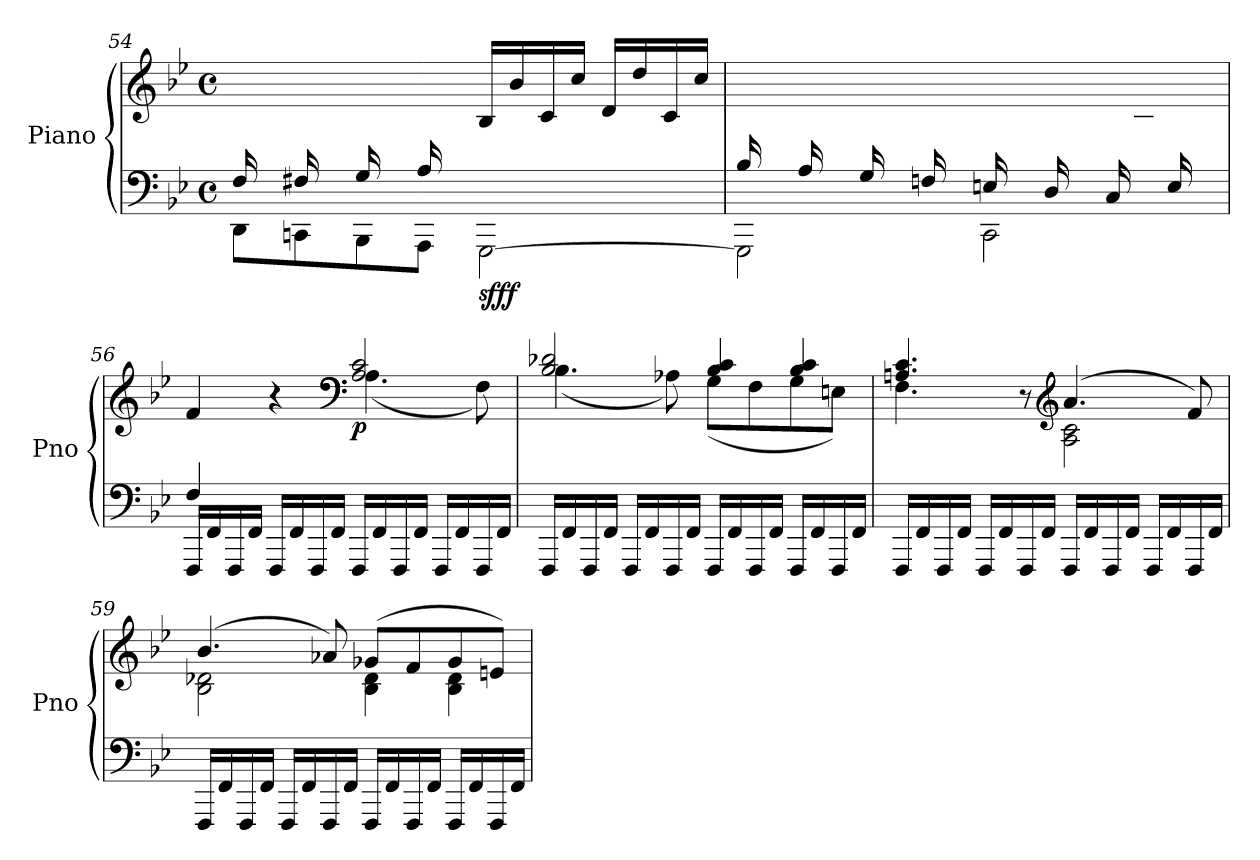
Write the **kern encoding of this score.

**kern	**kern	**dynam
*part1	*part1	*part1
*staff2	*staff1	*staff1/2
*I"Piano	*	*
*I'Pno	*	*
!!LO:PB:g=z
*clefF4	*clefG2	*
*k[b-e-]	*k[b-e-]	*
*M4/4	*M4/4	*
*met(c)	*met(c)	*
=54	=54	=54
*^	*	*
16F/LL	8DD\L	16ryy	.
16ryy	.	16f\	.
16F#X/	8CCn\	16ryy	.
16ryy	.	16f#X\JJ	.
16G/LL	8BBB-\	16ryy	.
16ryy	.	16g\	.
16A/	8AAA\J	16ryy	.
2ryy	.	16a\JJ	.
!	!	!	!LO:DY:b=2
!	!	!	!LO:DY:n=1:b
.	[2GGG\	16B-/LL	sf ff
.	.	16b-/	.
.	.	16c/	.
.	.	16cc/JJ	.
.	.	16d/LL	.
.	.	16dd/	.
.	.	16c/	.
16ryy	.	16cc/JJ	.
=55	=55	=55	=55
16B-/LL	2GGG\]	16ryy	.
16ryy	.	16b-\	.
16A/	.	16ryy	.
16ryy	.	16a\JJ	.
16G/LL	.	16ryy	.
16ryy	.	16g\	.
16Fn/	.	16ryy	.
16ryy	.	16fn\JJ	.
16En/LL	2CC\	16ryy	.
16ryy	.	16en\	.
16D/	.	16ryy	.
16ryy	.	16d\JJ	.
16C/LL	.	16ryy	.
16ryy	.	16c\	.
16E/	.	16ryy	.
16ryy	.	16e\JJ	.
!!LO:LB:g=z
=56	=56	=56	=56
*	*	*^	*
4F/	16FFF/LL	4f/	2ryy	.
.	16FF/	.	.	.
.	16FFF/	.	.	.
.	16FF/JJ	.	.	.
2.ryy	16FFF/LL	4r	.	.
.	16FF/	.	.	.
.	16FFF/	.	.	.
.	16FF/JJ	.	.	.
*	*	*clefF4	*	*
!	!	!	!	!LO:DY:b
.	16FFF/LL	2A/ 2c/	(<4.A\	p
.	16FF/	.	.	.
.	16FFF/	.	.	.
.	16FF/JJ	.	.	.
.	16FFF/LL	.	.	.
.	16FF/	.	.	.
.	16FFF/	.	8F\)	.
.	16FF/JJ	.	.	.
*v	*v	*	*	*
!!LO:LB:g=z	!!
=57	=57	=57	=57
16FFF/LL	2B-/ 2d-X/	(<4.B-\	.
16FF/	.	.	.
16FFF/	.	.	.
16FF/JJ	.	.	.
16FFF/LL	.	.	.
16FF/	.	.	.
16FFF/	.	8A-X\)	.
16FF/JJ	.	.	.
16FFF/LL	4B-/ 4c/	(<8G\L	.
16FF/	.	.	.
16FFF/	.	8F\	.
16FF/JJ	.	.	.
16FFF/LL	4B-/ 4c/	8G\	.
16FF/	.	.	.
16FFF/	.	8En\J)	.
16FF/JJ	.	.	.
=58	=58	=58	=58
16FFF/LL	4.An/ 4.c/	4.F\	.
16FF/	.	.	.
16FFF/	.	.	.
16FF/JJ	.	.	.
16FFF/LL	.	.	.
16FF/	.	.	.
16FFF/	8r	8ryy	.
16FF/JJ	.	.	.
*	*clefG2	*	*
16FFF/LL	(>4.a/	2A\ 2c\	.
16FF/	.	.	.
16FFF/	.	.	.
16FF/JJ	.	.	.
16FFF/LL	.	.	.
16FF/	.	.	.
16FFF/	8f/)	.	.
16FF/JJ	.	.	.
!!LO:LB:g=z	!!
=59	=59	=59	=59
16FFF/LL	(>4.b-/	2B-\ 2d-X\	.
16FF/	.	.	.
16FFF/	.	.	.
16FF/JJ	.	.	.
16FFF/LL	.	.	.
16FF/	.	.	.
16FFF/	8a-X/)	.	.
16FF/JJ	.	.	.
!	!	!	!LO:DY:b
16FFF/LL	(>8g-X/L	4B-\ 4d-\	other-dynamics
16FF/	.	.	.
16FFF/	8f/	.	.
16FF/JJ	.	.	.
16FFF/LL	8g-/	4B-\ 4d-\	.
16FF/	.	.	.
16FFF/	8en/J)	.	.
16FF/JJ	.	.	.
*	*v	*v	*
=	=	=
*-	*-	*-
